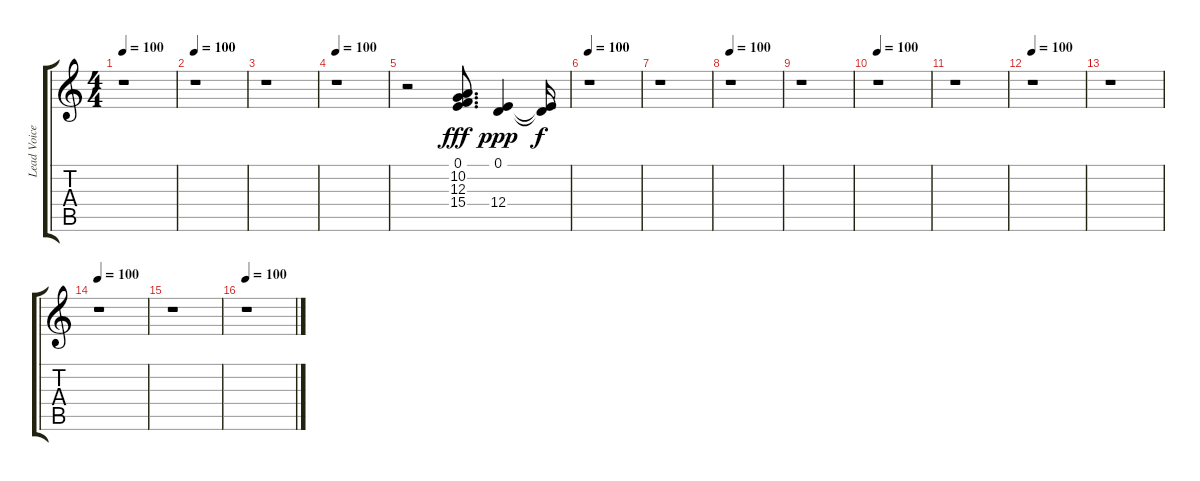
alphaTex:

\track ("Lead Voice 4" "Lead Voice") {instrument lead6voice}
\staff {score tabs}
\tuning (E4 B3 G3 D3 A2 E2) {hide}
\ts (4 4)
\tempo 100
\clef g2
\ks c
r.1{dy fff} |
\tempo 100
r.1 |
r.1 |
\tempo 100
r.1 |
r.2 (0.1 10.2 12.3 15.4).8{d} (0.1 12.4).4{dy ppp} (0.1{t} 12.4{t}).16{dy f} |
\tempo 100
r.1 |
r.1 |
\tempo 100
r.1 |
r.1 |
\tempo 100
r.1 |
r.1 |
\tempo 100
r.1 |
r.1 |
\tempo 100
r.1 |
r.1 |
\tempo 100
r.1
